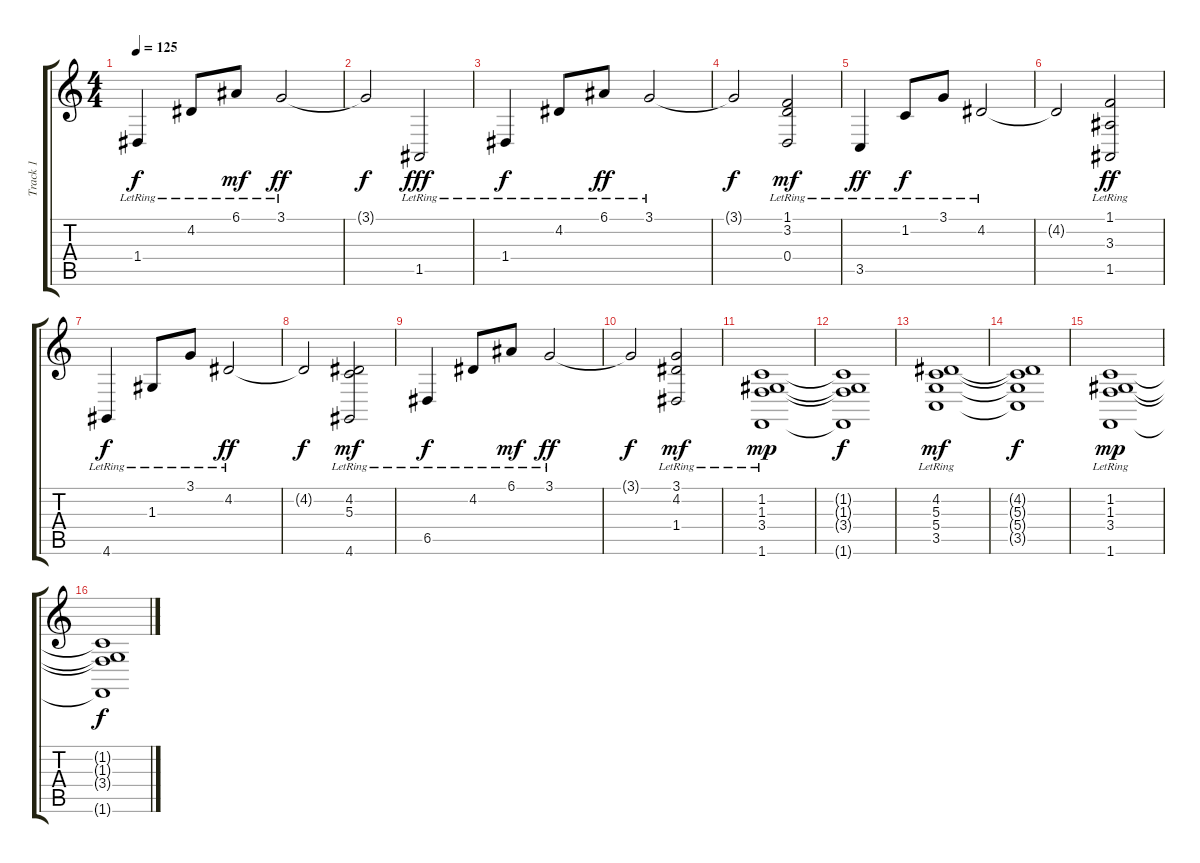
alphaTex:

\track ("Track 1" "Track 1") {instrument honkytonkpiano}
\staff {score tabs}
\tuning (E4 B3 G3 D3 A2 E2) {hide}
\ts (4 4)
\tempo 125
\clef g2
\ks c
1.4{lr}.4{dy f} 4.2{lr}.8 6.1{lr}.8{dy mf} 3.1{lr}.2{dy ff} |
3.1{t}.2{dy f} 1.5{lr}.2{dy fff} |
1.4{lr}.4{dy f} 4.2{lr}.8 6.1{lr}.8{dy ff} 3.1{lr}.2 |
3.1{t}.2{dy f} (1.1{lr} 3.2{lr} 0.4{lr}).2{dy mf} |
3.5{lr}.4{dy ff} 1.2{lr}.8{dy f} 3.1{lr}.8 4.2{lr}.2 |
4.2{t}.2 (1.1{lr} 3.3{lr} 1.5{lr}).2{dy ff} |
4.6{lr}.4{dy f} 1.3{lr}.8 3.1{lr}.8 4.2{lr}.2{dy ff} |
4.2{t}.2{dy f} (4.2{lr} 5.3{lr} 4.6{lr}).2{dy mf} |
6.5{lr}.4{dy f} 4.2{lr}.8 6.1{lr}.8{dy mf} 3.1{lr}.2{dy ff} |
3.1{t}.2{dy f} (3.1{lr} 4.2{lr} 1.4{lr}).2{dy mf} |
(1.2{lr} 1.3{lr} 3.4{lr} 1.6{lr}).1{dy mp} |
(1.2{t} 1.3{t} 3.4{t} 1.6{t}).1{dy f} |
(4.2{lr} 5.3{lr} 5.4{lr} 3.5{lr}).1{dy mf} |
(4.2{t} 5.3{t} 5.4{t} 3.5{t}).1{dy f} |
(1.2{lr} 1.3{lr} 3.4{lr} 1.6{lr}).1{dy mp} |
(1.2{t} 1.3{t} 3.4{t} 1.6{t}).1{dy f}
